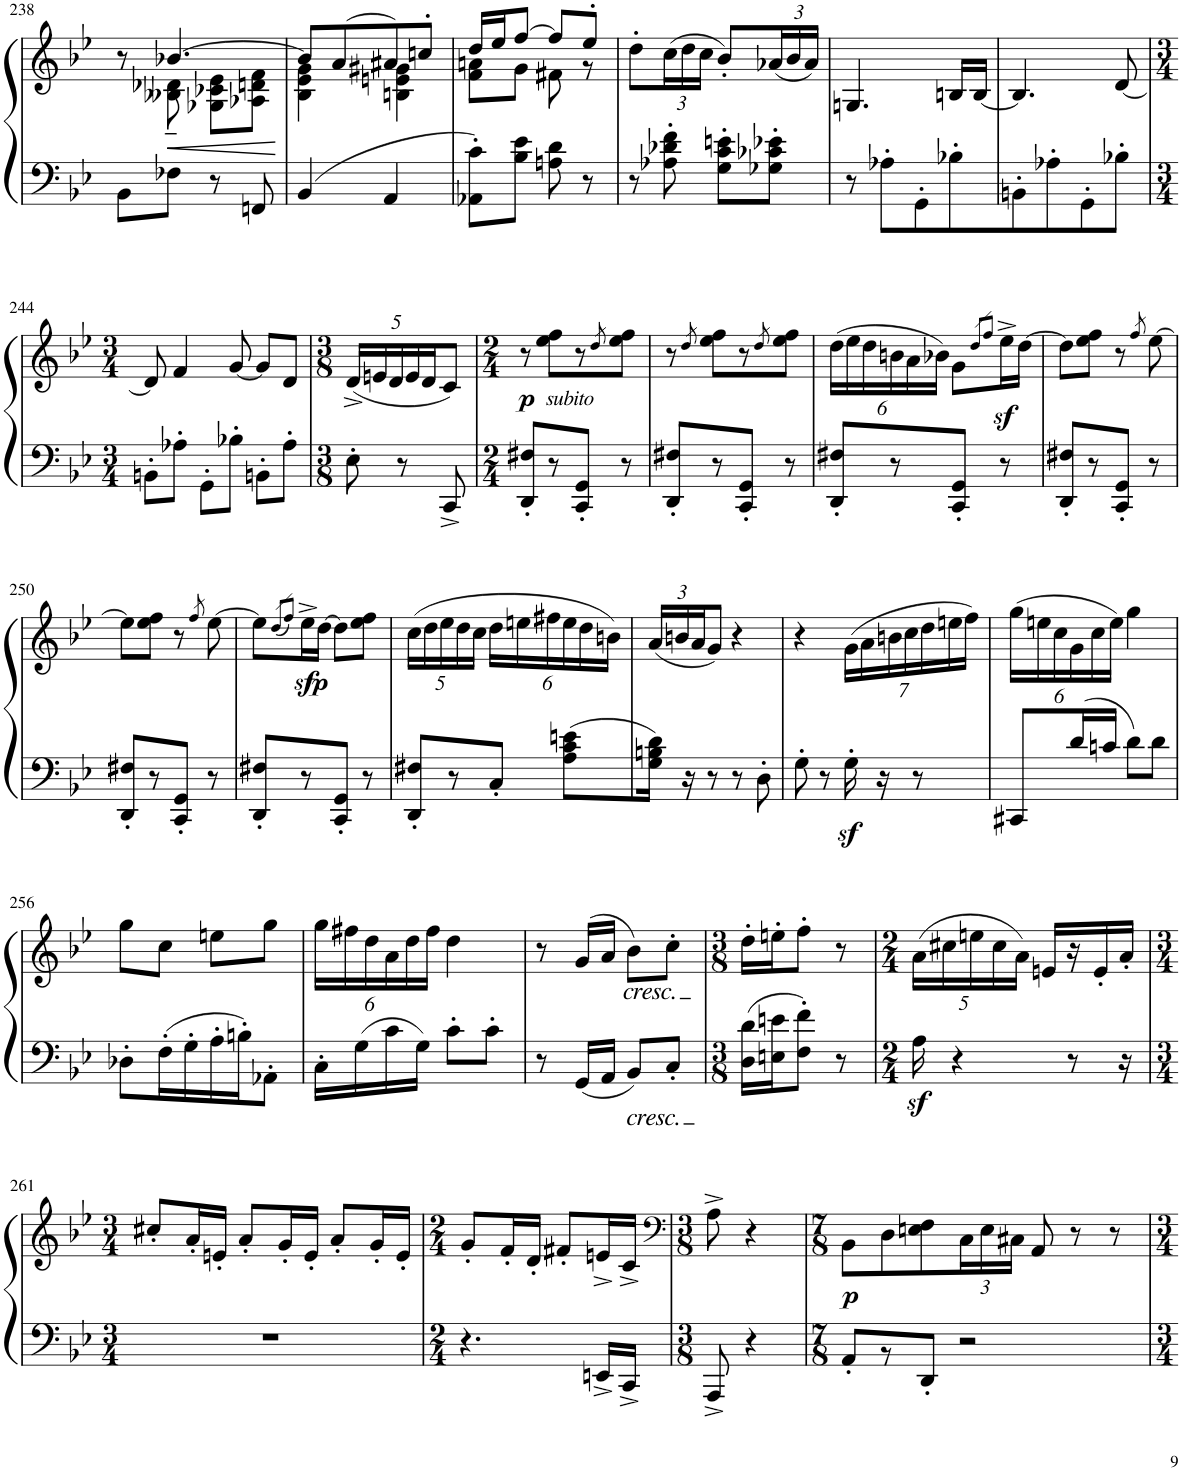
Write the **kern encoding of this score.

**kern	**kern	**dynam
*part1	*part1	*part1
*staff2	*staff1	*staff1/2
*I"Piano	*	*
*I'Pno.	*	*
!!LO:PB:g=z
*clefF4	*clefG2	*
*k[b-e-]	*k[b-e-]	*
*M2/4	*M2/4	*
=238	=238	=238
*	*^	*
8BB-\L	8r	8ryy	.
!	!	!	!LO:HP:b
8F-X\J	[4.b-X/	8B--X\~ 8d-X\~	<
8r	.	8G-X\ 8c-X\ 8e-\L	.
8FFn/	.	8A-X\ 8dn\ 8f\J	.
*	*v	*v	*
.	.	[
=239	=239	=239
*	*^	*
4BB-/	8b-/L]	4B-\ 4e-\ 4g\	.
.	(8a/	.	.
4AA/	8a#X/)	4Bn\ 4en\ 4g#X\	.
.	8ccn'/J	.	.
=240	=240	=240	=240
8AA-X\' 8c\'L	16dd/LL	8f\ 8an\L	.
.	16ee-/J	.	.
8B-\ 8e-\J	[8ff/J	8g\J	.
8An\ 8d\	8ff/L]	8f#X\	.
8r	8ee-'/J	8r	.
*	*v	*v	*
=241	=241	=241
8r	8dd'\L	.
*	*Xbrackettup	*
8A-X\' 8d-X\' 8f\'	(24cc\L	.
.	24dd\	.
.	24cc\JJ	.
8G\' 8c\' 8en\'L	8b-'/L)	.
8G-X\' 8c-X\' 8e-X\'J	(24a-X/L	.
.	24b-/	.
.	24a-/JJ)	.
=242	=242	=242
8r	4.Gn/	.
8A-X'\L	.	.
8GG'\	.	.
8B-X'\	16Bn/LL	.
.	[16B/JJ	.
=243	=243	=243
8BBn'\	4.B/]	.
8A-X'\	.	.
8GG'\	.	.
8B-X'\J	[8d/	.
!!LO:LB:g=z
=244	=244	=244
*M3/4	*M3/4	*
8BBn'\L	8d/]	.
8A-X'\J	4f/	.
8GG'\L	.	.
8B-X'\J	[8g/	.
8BBn'\L	8g/L]	.
8A-'\J	8d/J	.
=245	=245	=245
*M3/8	*M3/8	*
8E-'\	(20d^/LL	.
.	20en/	.
.	20d/	.
8r	.	.
.	20e/	.
.	20d/J	.
8CC^/	8c/J)	.
=246	=246	=246
*M2/4	*M2/4	*
!LO:TX:a:i:t=subito	!	!
!	!	!LO:DY:a=2
8DD/' 8F#X/'L	8r	p
8r	8ee-\ 8ff\L	.
8CC/' 8GG/'J	8r	.
.	8qdd/	.
8r	8ee-\ 8ff\J	.
=247	=247	=247
8DD/' 8F#X/'L	8r	.
.	8qdd/	.
8r	8ee-\ 8ff\L	.
8CC/' 8GG/'J	8r	.
.	8qdd/	.
8r	8ee-\ 8ff\J	.
=248	=248	=248
8DD/' 8F#X/'L	(24dd\LL	.
.	24ee-\	.
.	24dd\	.
8r	24bn\	.
.	24a\	.
.	24b-X\JJ)	.
8CC/' 8GG/'J	8g\L	.
.	8qdd/L	.
.	8qff/J	.
8r	16ee-z<^\L	.
.	[16dd\JJ	.
=249	=249	=249
8DD/' 8F#X/'L	8dd\L]	.
8r	8ee-\ 8ff\J	.
8CC/' 8GG/'J	8r	.
.	8qff/	.
8r	[8ee-\	.
!!LO:LB:g=z
=250	=250	=250
8DD/' 8F#X/'L	8ee-\L]	.
8r	8ee-\ 8ff\J	.
8CC/' 8GG/'J	8r	.
.	8qff/	.
8r	[8ee-\	.
=251	=251	=251
8DD/' 8F#X/'L	8ee-\L]	.
.	(8qdd/L	.
.	8qff/J)	.
8r	16ee-z<^\L	.
!	!	!LO:DY:b
.	[16dd\JJ	p
8CC/' 8GG/'J	8dd\L]	.
8r	8ee-\ 8ff\J	.
=252	=252	=252
8DD/' 8F#X/'L	(20cc\LL	.
.	20dd\	.
.	20ee-\	.
8r	.	.
.	20dd\	.
.	20cc\JJ	.
8C'/J	24dd\LL	.
.	24een\	.
.	24ff#X\	.
8A\ 8c\ 8en\L	24ee\	.
.	24dd\	.
.	24bn\JJ)	.
=253	=253	=253
16G\ 16Bn\ 16d\Jk	(24a/LL	.
.	24bn/	.
16r	.	.
.	24a/J	.
8r	8g/J)	.
8r	4r	.
8D'\	.	.
=254	=254	=254
8G'\	4r	.
8r	.	.
16Gz<'\	(28g\LL	.
.	28a\	.
16r	.	.
.	28bn\	.
.	28cc\	.
8r	.	.
.	28dd\	.
.	28een\	.
.	28ff\JJ)	.
=255	=255	=255
8CC#X/L	(24gg\LL	.
.	24een\	.
.	24cc\	.
16d/L	24g\	.
.	24cc\	.
16cn/JJ	.	.
.	24ee\JJ)	.
8d\L	4gg\	.
8d\J	.	.
!!LO:LB:g=z
=256	=256	=256
8D-X'\L	8gg\L	.
16F'\L	8cc\J	.
16G'\	.	.
16A'\	8een\L	.
16Bn'\J	.	.
8AA-X'\J	8gg\J	.
=257	=257	=257
16C'\LL	24gg\LL	.
.	24ff#X\	.
16G\	.	.
.	24dd\	.
16c\	24a\	.
.	24dd\	.
16G\JJ	.	.
.	24ff#\JJ	.
8c'\L	4dd\	.
8c'\J	.	.
=258	=258	=258
8r	8r	.
16GG/LL	(16g/LL	.
16AA/JJ	16a/JJ	.
!LO:TX:b:i:t=cresc.	!	!
!LO:TX:a:i:t=cresc.	!	!
8BB-/L	8b-\L)	.
8C'/J	8cc'\J	.
=259	=259	=259
*M3/8	*M3/8	*
16D\ 16d\LL	16dd'\LL	.
16En\ 16en\J	16een'\J	.
8F\' 8f\'J	8ff'\J	.
8r	8r	.
=260	=260	=260
*M2/4	*M2/4	*
16Az<\	(20a\LL	.
.	20cc#X\	.
4r	.	.
.	20een\	.
.	20cc#\	.
.	20a\JJ)	.
.	16en/LL	.
8r	16r	.
.	16e'/	.
16r	16a'/JJ	.
!!LO:LB:g=z
=261	=261	=261
*M3/4	*M3/4	*
2.r	8cc#X'/L	.
.	16a'/L	.
.	16en'/JJ	.
.	8a'/L	.
.	16g'/L	.
.	16e'/JJ	.
.	8a'/L	.
.	16g'/L	.
.	16e'/JJ	.
=262	=262	=262
*M2/4	*M2/4	*
4.r	8g'/L	.
.	16f'/L	.
.	16d'/JJ	.
.	8f#X'/L	.
16EEn^/LL	16en^/L	.
16CC^/JJ	16c^/JJ	.
=263	=263	=263
*	*clefF4	*
*M3/8	*M3/8	*
8AAA^/	8A^\	.
4r	4r	.
=264	=264	=264
*M7/8	*M7/8	*
!	!	!LO:DY:b
8AA'/L	8BB-\L	p
8r	8D\	.
8DD'/J	8En\ 8F\	.
2r	24C\L	.
.	24E\	.
.	24C#X\JJ	.
.	8AA/	.
.	8r	.
.	8r	.
=	=	=
*-	*-	*-
